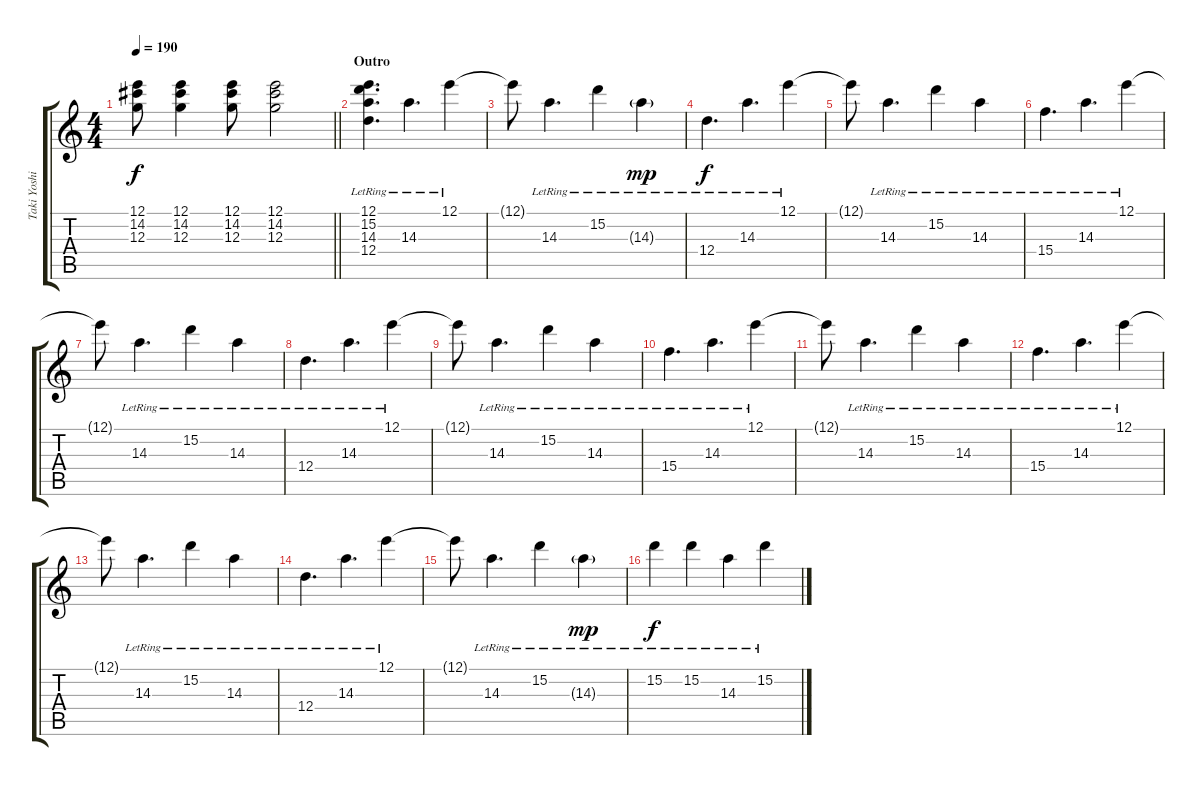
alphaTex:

\track ("Taki Yoshimitsu" "Taki Yoshi") {instrument distortionguitar}
\staff {score tabs}
\tuning (E4 B3 G3 D3 A2 D2) {hide}
\ts (4 4)
\tempo 190
\clef g2
\barLineRight lightlight
\ks c
(12.1 14.2 12.3).8{dy f} (12.1 14.2 12.3).4 (12.1 14.2 12.3).8 (12.1 14.2 12.3).2 |
\section ("" "Outro")
(12.1{lr} 15.2{lr} 14.3{lr} 12.4{lr}).4{d} 14.3{lr}.4{d} 12.1{lr}.4 |
12.1{t}.8 14.3{lr}.4{d} 15.2{lr}.4 14.3{g lr}.4{dy mp} |
12.4{lr}.4{d dy f} 14.3{lr}.4{d} 12.1{lr}.4 |
12.1{t}.8 14.3{lr}.4{d} 15.2{lr}.4 14.3{lr}.4 |
15.4{lr}.4{d} 14.3{lr}.4{d} 12.1{lr}.4 |
12.1{t}.8 14.3{lr}.4{d} 15.2{lr}.4 14.3{lr}.4 |
12.4{lr}.4{d} 14.3{lr}.4{d} 12.1{lr}.4 |
12.1{t}.8 14.3{lr}.4{d} 15.2{lr}.4 14.3{lr}.4 |
15.4{lr}.4{d} 14.3{lr}.4{d} 12.1{lr}.4 |
12.1{t}.8 14.3{lr}.4{d} 15.2{lr}.4 14.3{lr}.4 |
15.4{lr}.4{d} 14.3{lr}.4{d} 12.1{lr}.4 |
12.1{t}.8 14.3{lr}.4{d} 15.2{lr}.4 14.3{lr}.4 |
12.4{lr}.4{d} 14.3{lr}.4{d} 12.1{lr}.4 |
12.1{t}.8 14.3{lr}.4{d} 15.2{lr}.4 14.3{g lr}.4{dy mp} |
15.2{lr}.4{dy f} 15.2{lr}.4 14.3{lr}.4 15.2{lr}.4
